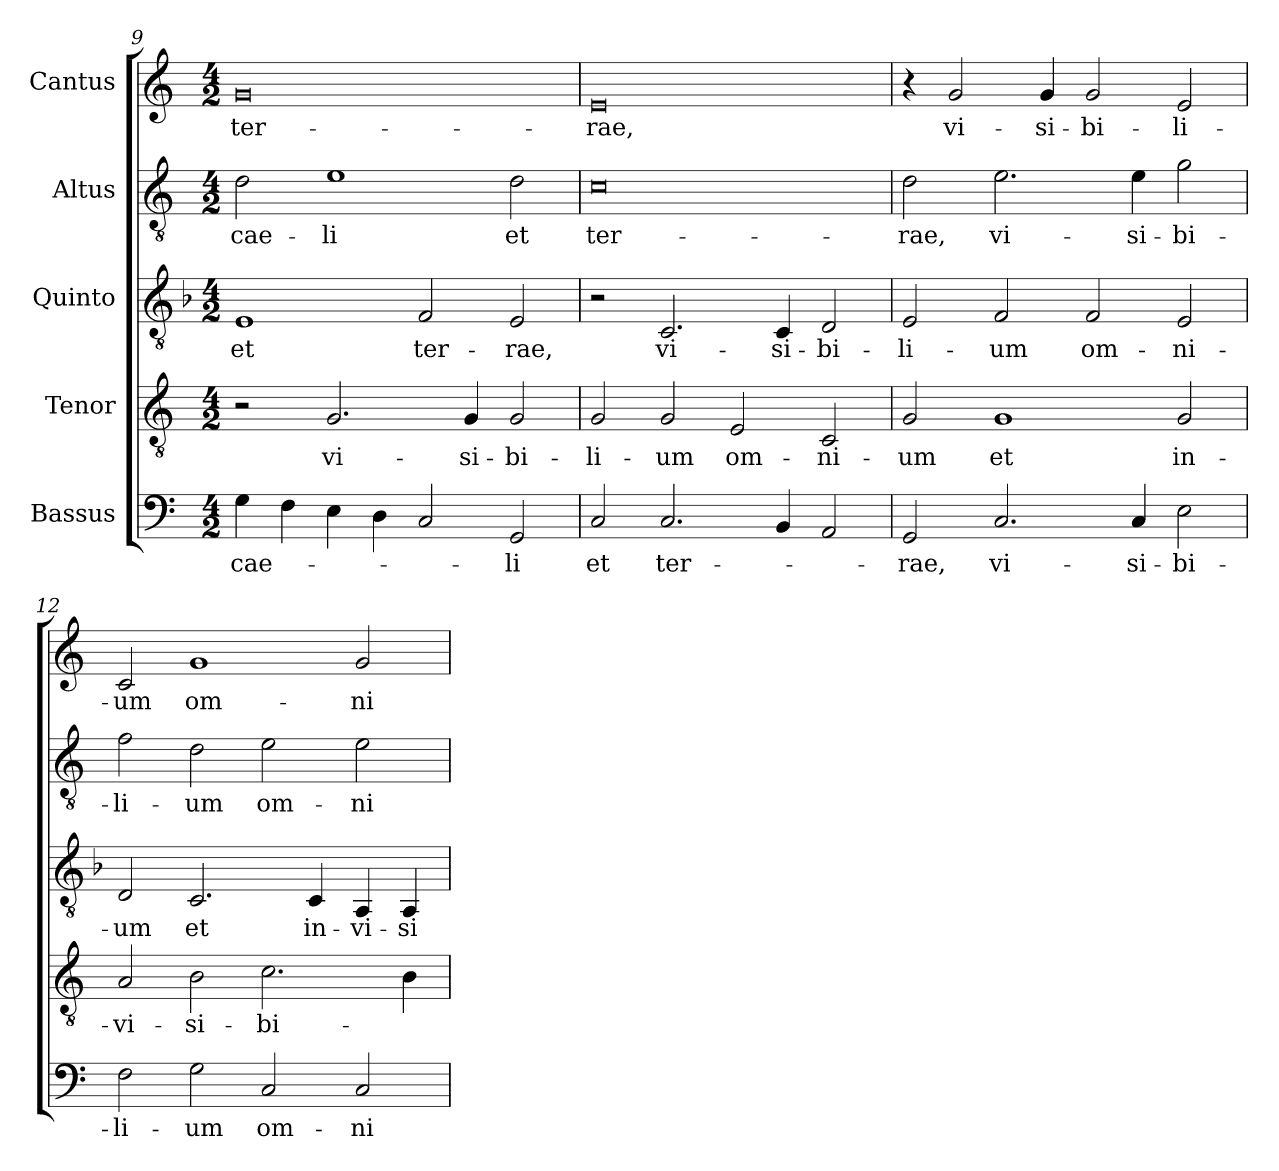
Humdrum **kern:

**kern	**text	**kern	**text	**kern	**text	**kern	**text	**kern	**text
*part5	*part5	*part4	*part4	*part3	*part3	*part2	*part2	*part1	*part1
*staff5	*staff5	*staff4	*staff4	*staff3	*staff3	*staff2	*staff2	*staff1	*staff1
*I"Bassus	*	*I"Tenor	*	*I"Quinto	*	*I"Altus	*	*I"Cantus	*
*clefF4	*	*clefGv2	*	*clefGv2	*	*clefGv2	*	*clefG2	*
*	*	*	*	*ITrd-4c-7	*	*	*	*	*
*k[]	*	*k[]	*	*k[]	*	*k[]	*	*k[]	*
*C:	*	*C:	*	*C:	*	*C:	*	*C:	*
*M4/2	*	*M4/2	*	*M4/2	*	*M4/2	*	*M4/2	*
=9	=9	=9	=9	=9	=9	=9	=9	=9	=9
!	!LO:LY:b:color=#000000	!	!	!	!	!	!	!	!
!	!	!	!	!	!LO:LY:b:color=#000000	!	!	!	!
!	!	!	!	!	!	!	!LO:LY:b:color=#000000	!	!
!	!	!	!	!	!	!	!	!	!LO:LY:b:color=#000000
4Gi\	cae-	2r	.	1Bi	et	2di\	cae-	0gi	ter-
4Fi\	.	.	.	.	.	.	.	.	.
!	!	!	!LO:LY:b:color=#000000	!	!	!	!	!	!
!	!	!	!	!	!	!	!LO:LY:b:color=#000000	!	!
4Ei\	.	2.Gi/	vi-	.	.	1ei	-li	.	.
4Di\	.	.	.	.	.	.	.	.	.
!	!	!	!	!	!LO:LY:b:color=#000000	!	!	!	!
2Ci/	.	.	.	2ci/	ter-	.	.	.	.
!	!	!	!LO:LY:b:color=#000000	!	!	!	!	!	!
.	.	4Gi/	-si-	.	.	.	.	.	.
!	!LO:LY:b:color=#000000	!	!	!	!	!	!	!	!
!	!	!	!LO:LY:b:color=#000000	!	!	!	!	!	!
!	!	!	!	!	!LO:LY:b:color=#000000	!	!	!	!
!	!	!	!	!	!	!	!LO:LY:b:color=#000000	!	!
2GGi/	-li	2Gi/	-bi-	2Bi/	-rae,	2di\	et	.	.
=10	=10	=10	=10	=10	=10	=10	=10	=10	=10
!	!LO:LY:b:color=#000000	!	!	!	!	!	!	!	!
!	!	!	!LO:LY:b:color=#000000	!	!	!	!	!	!
!	!	!	!	!	!	!	!LO:LY:b:color=#000000	!	!
!	!	!	!	!	!	!	!	!	!LO:LY:b:color=#000000
2Ci/	et	2Gi/	-li-	2r	.	0ci	ter-	0ei	-rae,
!	!LO:LY:b:color=#000000	!	!	!	!	!	!	!	!
!	!	!	!LO:LY:b:color=#000000	!	!	!	!	!	!
!	!	!	!	!	!LO:LY:b:color=#000000	!	!	!	!
2.Ci/	ter-	2Gi/	-um	2.Gi/	vi-	.	.	.	.
!	!	!	!LO:LY:b:color=#000000	!	!	!	!	!	!
.	.	2Ei/	om-	.	.	.	.	.	.
!	!	!	!	!	!LO:LY:b:color=#000000	!	!	!	!
4BBi/	.	.	.	4Gi/	-si-	.	.	.	.
!	!	!	!LO:LY:b:color=#000000	!	!	!	!	!	!
!	!	!	!	!	!LO:LY:b:color=#000000	!	!	!	!
2AAi/	.	2Ci/	-ni-	2Ai/	-bi-	.	.	.	.
!!LO:PB:g=z
=11	=11	=11	=11	=11	=11	=11	=11	=11	=11
!	!LO:LY:b:color=#000000	!	!	!	!	!	!	!	!
!	!	!	!LO:LY:b:color=#000000	!	!	!	!	!	!
!	!	!	!	!	!LO:LY:b:color=#000000	!	!	!	!
!	!	!	!	!	!	!	!LO:LY:b:color=#000000	!	!
2GGi/	-rae,	2Gi/	-um	2Bi/	-li-	2di\	-rae,	4r	.
!	!	!	!	!	!	!	!	!	!LO:LY:b:color=#000000
.	.	.	.	.	.	.	.	2gi/	vi-
!	!LO:LY:b:color=#000000	!	!	!	!	!	!	!	!
!	!	!	!LO:LY:b:color=#000000	!	!	!	!	!	!
!	!	!	!	!	!LO:LY:b:color=#000000	!	!	!	!
!	!	!	!	!	!	!	!LO:LY:b:color=#000000	!	!
2.Ci/	vi-	1Gi	et	2ci/	-um	2.ei\	vi-	.	.
!	!	!	!	!	!	!	!	!	!LO:LY:b:color=#000000
.	.	.	.	.	.	.	.	4gi/	-si-
!	!	!	!	!	!LO:LY:b:color=#000000	!	!	!	!
!	!	!	!	!	!	!	!	!	!LO:LY:b:color=#000000
.	.	.	.	2ci/	om-	.	.	2gi/	-bi-
!	!LO:LY:b:color=#000000	!	!	!	!	!	!	!	!
!	!	!	!	!	!	!	!LO:LY:b:color=#000000	!	!
4Ci/	-si-	.	.	.	.	4ei\	-si-	.	.
!	!LO:LY:b:color=#000000	!	!	!	!	!	!	!	!
!	!	!	!LO:LY:b:color=#000000	!	!	!	!	!	!
!	!	!	!	!	!LO:LY:b:color=#000000	!	!	!	!
!	!	!	!	!	!	!	!LO:LY:b:color=#000000	!	!
!	!	!	!	!	!	!	!	!	!LO:LY:b:color=#000000
2Ei\	-bi-	2Gi/	in-	2Bi/	-ni-	2gi\	-bi-	2ei/	-li-
=12	=12	=12	=12	=12	=12	=12	=12	=12	=12
!	!LO:LY:b:color=#000000	!	!	!	!	!	!	!	!
!	!	!	!LO:LY:b:color=#000000	!	!	!	!	!	!
!	!	!	!	!	!LO:LY:b:color=#000000	!	!	!	!
!	!	!	!	!	!	!	!LO:LY:b:color=#000000	!	!
!	!	!	!	!	!	!	!	!	!LO:LY:b:color=#000000
2Fi\	-li-	2Ai/	-vi-	2Ai/	-um	2fi\	-li-	2ci/	-um
!	!LO:LY:b:color=#000000	!	!	!	!	!	!	!	!
!	!	!	!LO:LY:b:color=#000000	!	!	!	!	!	!
!	!	!	!	!	!LO:LY:b:color=#000000	!	!	!	!
!	!	!	!	!	!	!	!LO:LY:b:color=#000000	!	!
!	!	!	!	!	!	!	!	!	!LO:LY:b:color=#000000
2Gi\	-um	2Bi\	-si-	2.Gi/	et	2di\	-um	1gi	om-
!	!LO:LY:b:color=#000000	!	!	!	!	!	!	!	!
!	!	!	!LO:LY:b:color=#000000	!	!	!	!	!	!
!	!	!	!	!	!	!	!LO:LY:b:color=#000000	!	!
2Ci/	om-	2.ci\	-bi-	.	.	2ei\	om-	.	.
!	!	!	!	!	!LO:LY:b:color=#000000	!	!	!	!
.	.	.	.	4Gi/	in-	.	.	.	.
!	!LO:LY:b:color=#000000	!	!	!	!	!	!	!	!
!	!	!	!	!	!LO:LY:b:color=#000000	!	!	!	!
!	!	!	!	!	!	!	!LO:LY:b:color=#000000	!	!
!	!	!	!	!	!	!	!	!	!LO:LY:b:color=#000000
2Ci/	-ni-	.	.	4Ei/	-vi-	2ei\	-ni-	2gi/	-ni-
!	!	!	!	!	!LO:LY:b:color=#000000	!	!	!	!
.	.	4Bi\	.	4Ei/	-si-	.	.	.	.
=	=	=	=	=	=	=	=	=	=
*-	*-	*-	*-	*-	*-	*-	*-	*-	*-
